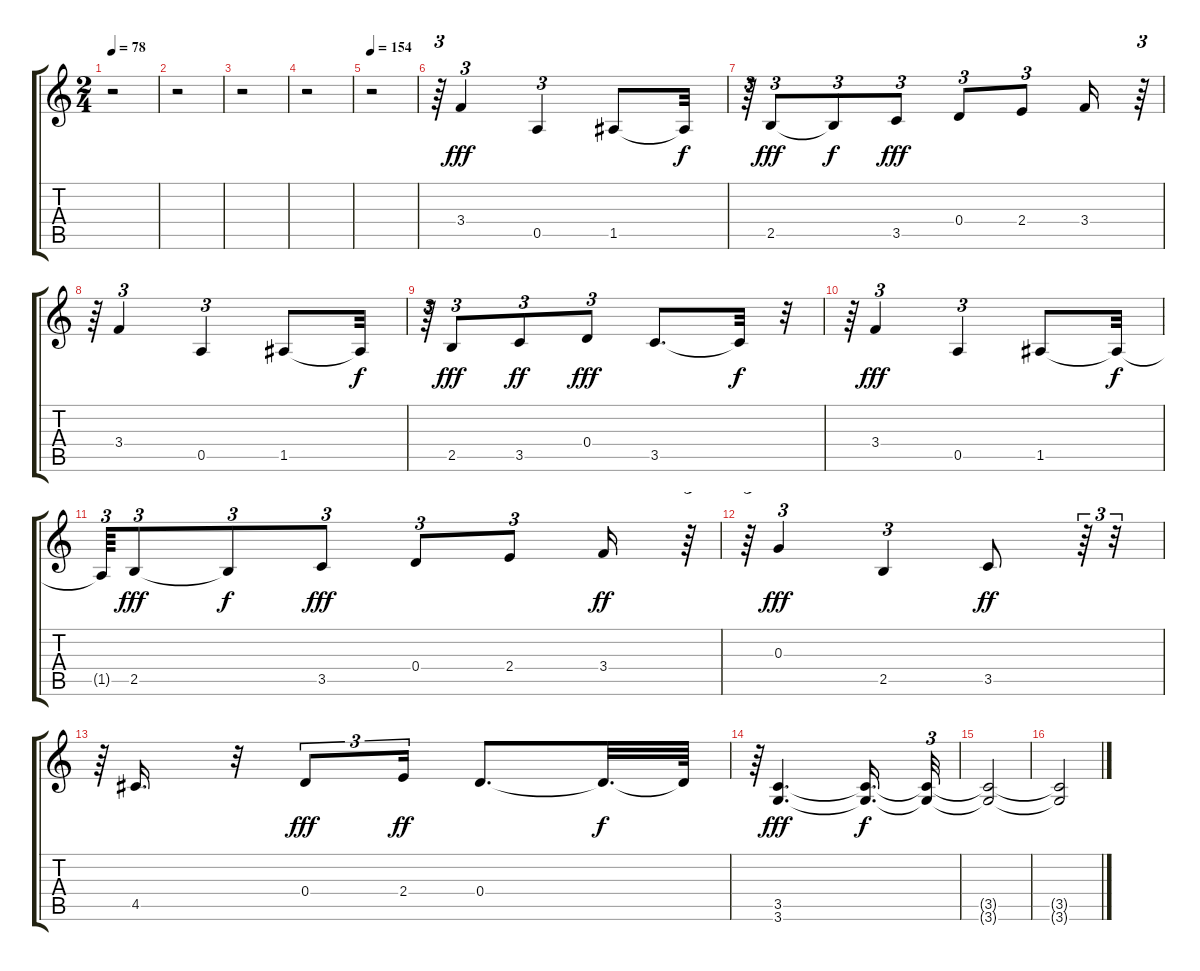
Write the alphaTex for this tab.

\track "" {instrument distortionguitar}
\staff {score tabs}
\tuning (E4 B3 G3 D3 A2 E2) {hide}
\ts (2 4)
\tempo 78
\clef g2
\ks c
r.2{dy fff} |
r.2 |
r.2 |
r.2 |
\tempo 154
r.2 |
r.64{tu (3 2)} 3.4.4{tu (3 2)} 0.5.4{tu (3 2)} 1.5.8 1.5{t}.32{dy f} |
r.64{tu (3 2)} 2.5.8{tu (3 2) dy fff} 2.5{t}.8{tu (3 2) dy f} 3.5.8{tu (3 2) dy fff} 0.4.8{tu (3 2)} 2.4.8{tu (3 2)} 3.4.16 r.64{tu (3 2)} |
r.64{tu (3 2)} 3.4.4{tu (3 2)} 0.5.4{tu (3 2)} 1.5.8 1.5{t}.32{dy f} |
r.64{tu (3 2)} 2.5.8{tu (3 2) dy fff} 3.5.8{tu (3 2) dy ff} 0.4.8{tu (3 2) dy fff} 3.5.8{d} 3.5{t}.32{dy f} r.32{tu (3 2)} |
r.64{tu (3 2)} 3.4.4{tu (3 2) dy fff} 0.5.4{tu (3 2)} 1.5.8 1.5{t}.32{dy f} |
1.5{t}.64{tu (3 2)} 2.5.8{tu (3 2) dy fff} 2.5{t}.8{tu (3 2) dy f} 3.5.8{tu (3 2) dy fff} 0.4.8{tu (3 2)} 2.4.8{tu (3 2)} 3.4.16{dy ff} r.64{tu (3 2)} |
r.64{tu (3 2)} 0.3.4{tu (3 2) dy fff} 2.5.4{tu (3 2)} 3.5.8{dy ff} r.64{tu (3 2)} r.32{tu (3 2)} |
r.64{tu (3 2)} 4.5.16{d} r.32 0.4.8{tu (3 2) dy fff} 2.4.16{tu (3 2) dy ff} 0.4.8{d} 0.4{t}.32{d dy f} 0.4{t}.64 |
r.64{tu (3 2)} (3.5 3.6).4{d dy fff} (3.5{t} 3.6{t}).16{d dy f} (3.5{t} 3.6{t}).32{tu (3 2)} |
(3.5{t} 3.6{t}).2 |
(3.5{t} 3.6{t}).2
